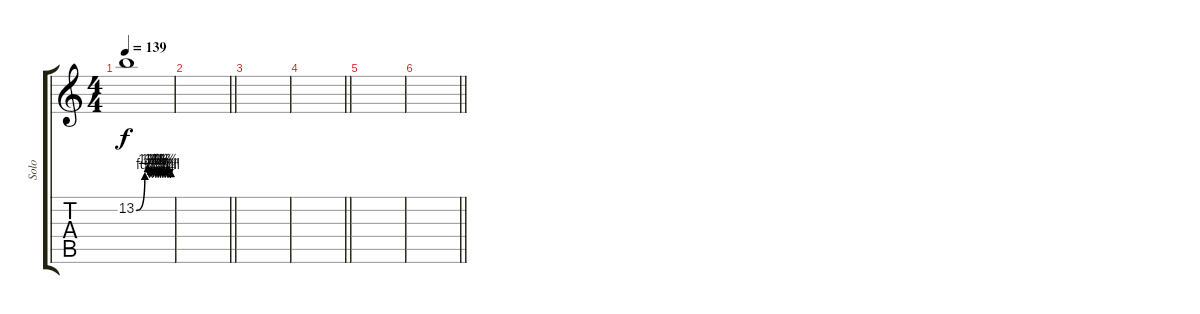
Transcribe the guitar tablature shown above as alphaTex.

\track ("Solo" "Solo") {instrument distortionguitar}
\staff {score tabs}
\tuning (Eb4 Bb3 Gb3 Db3 Ab2 Eb2) {hide}
\ts (4 4)
\tempo 139
\clef g2
\ks c
13.2{be (custom 0 0 15 4 20 5 22 3 25 5 27 3 31 5 33 3 35 5 37 3 39 5 41 3 43 5 45 3 47 5 49 3 52 5 54 3 56 5 58 3 60 4)}.1{dy f} |
\barLineRight lightlight
|
|
\barLineRight lightlight
|
|
\barLineRight lightlight
